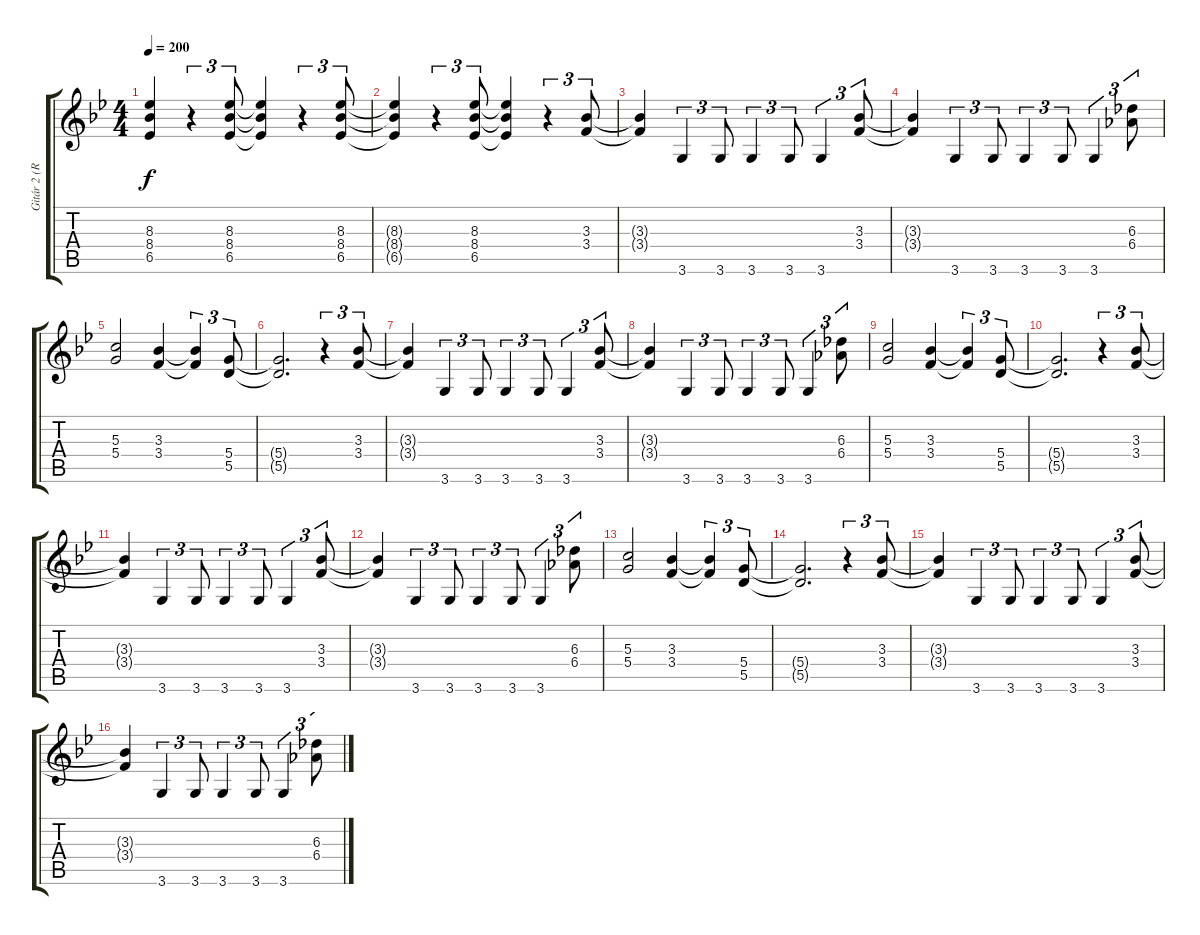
\track ("Gitár 2 (Ritchie Blackmore)" "Gitár 2 (R") {instrument distortionguitar}
\staff {score tabs}
\tuning (E4 B3 G3 D3 A2 E2) {hide}
\ts (4 4)
\tempo 200
\clef g2
\ks bb
(8.3{t} 8.4{t} 6.5{t}).4{dy f} r.4{tu (3 2)} (8.3 8.4 6.5).8{tu (3 2)} (8.3{t} 8.4{t} 6.5{t}).4 r.4{tu (3 2)} (8.3 8.4 6.5).8{tu (3 2)} |
(8.3{t} 8.4{t} 6.5{t}).4 r.4{tu (3 2)} (8.3 8.4 6.5).8{tu (3 2)} (8.3{t} 8.4{t} 6.5{t}).4 r.4{tu (3 2)} (3.3 3.4).8{tu (3 2)} |
(3.3{t} 3.4{t}).4 3.6.4{tu (3 2)} 3.6.8{tu (3 2)} 3.6.4{tu (3 2)} 3.6.8{tu (3 2)} 3.6.4{tu (3 2)} (3.3 3.4).8{tu (3 2)} |
(3.3{t} 3.4{t}).4 3.6.4{tu (3 2)} 3.6.8{tu (3 2)} 3.6.4{tu (3 2)} 3.6.8{tu (3 2)} 3.6.4{tu (3 2)} (6.3 6.4).8{tu (3 2)} |
(5.3 5.4).2 (3.3 3.4).4 (3.3{t} 3.4{t}).4{tu (3 2)} (5.4 5.5).8{tu (3 2)} |
(5.4{t} 5.5{t}).2{d} r.4{tu (3 2)} (3.3 3.4).8{tu (3 2)} |
(3.3{t} 3.4{t}).4 3.6.4{tu (3 2)} 3.6.8{tu (3 2)} 3.6.4{tu (3 2)} 3.6.8{tu (3 2)} 3.6.4{tu (3 2)} (3.3 3.4).8{tu (3 2)} |
(3.3{t} 3.4{t}).4 3.6.4{tu (3 2)} 3.6.8{tu (3 2)} 3.6.4{tu (3 2)} 3.6.8{tu (3 2)} 3.6.4{tu (3 2)} (6.3 6.4).8{tu (3 2)} |
(5.3 5.4).2 (3.3 3.4).4 (3.3{t} 3.4{t}).4{tu (3 2)} (5.4 5.5).8{tu (3 2)} |
(5.4{t} 5.5{t}).2{d} r.4{tu (3 2)} (3.3 3.4).8{tu (3 2)} |
(3.3{t} 3.4{t}).4 3.6.4{tu (3 2)} 3.6.8{tu (3 2)} 3.6.4{tu (3 2)} 3.6.8{tu (3 2)} 3.6.4{tu (3 2)} (3.3 3.4).8{tu (3 2)} |
(3.3{t} 3.4{t}).4 3.6.4{tu (3 2)} 3.6.8{tu (3 2)} 3.6.4{tu (3 2)} 3.6.8{tu (3 2)} 3.6.4{tu (3 2)} (6.3 6.4).8{tu (3 2)} |
(5.3 5.4).2 (3.3 3.4).4 (3.3{t} 3.4{t}).4{tu (3 2)} (5.4 5.5).8{tu (3 2)} |
(5.4{t} 5.5{t}).2{d} r.4{tu (3 2)} (3.3 3.4).8{tu (3 2)} |
(3.3{t} 3.4{t}).4 3.6.4{tu (3 2)} 3.6.8{tu (3 2)} 3.6.4{tu (3 2)} 3.6.8{tu (3 2)} 3.6.4{tu (3 2)} (3.3 3.4).8{tu (3 2)} |
(3.3{t} 3.4{t}).4 3.6.4{tu (3 2)} 3.6.8{tu (3 2)} 3.6.4{tu (3 2)} 3.6.8{tu (3 2)} 3.6.4{tu (3 2)} (6.3 6.4).8{tu (3 2)}
